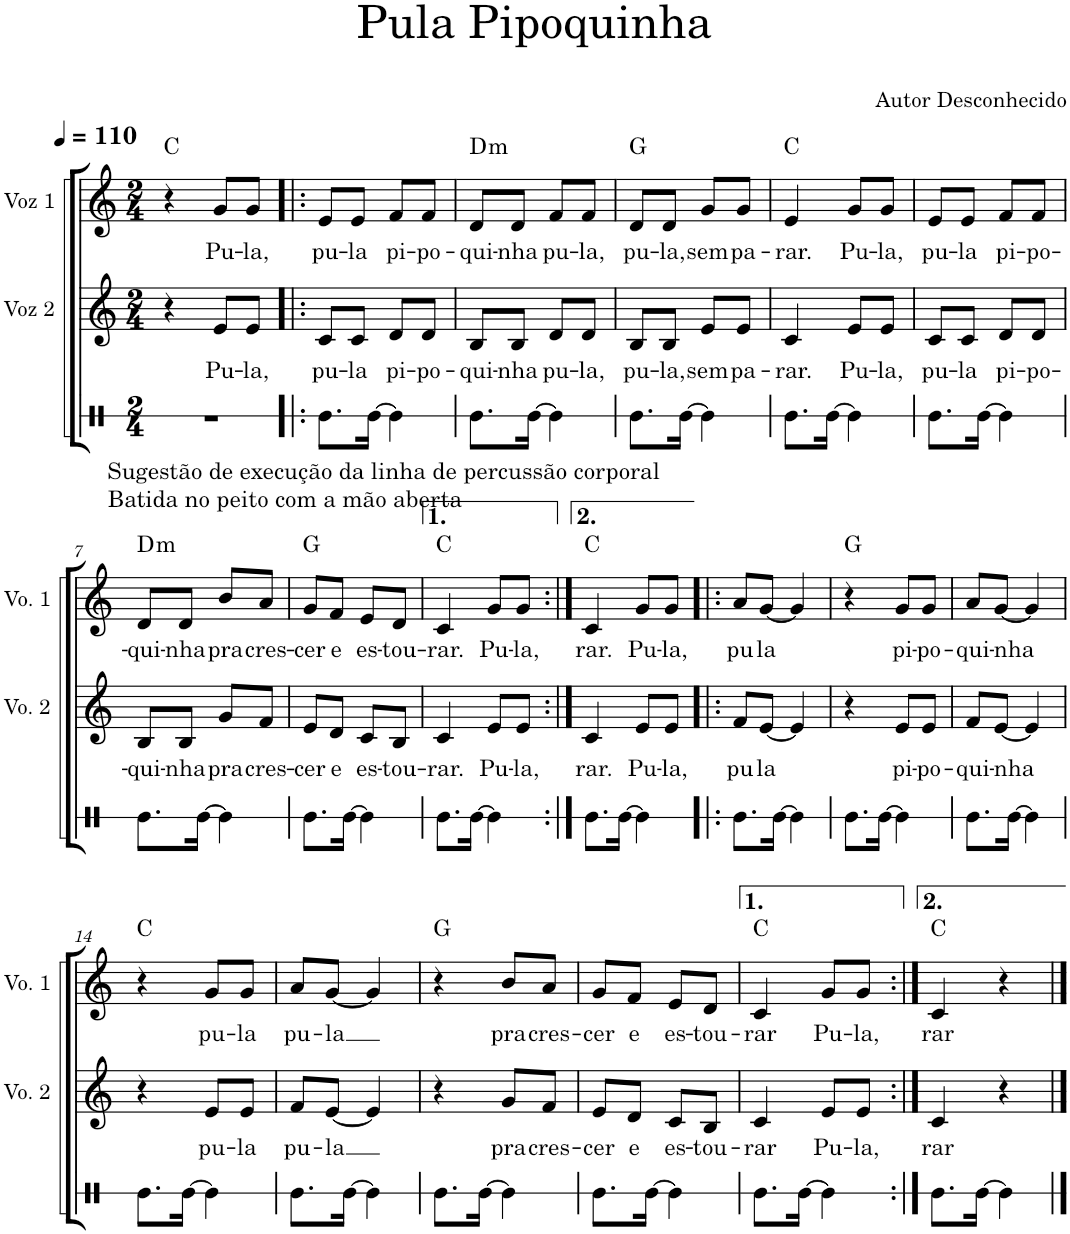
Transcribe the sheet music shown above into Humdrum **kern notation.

**kern	**kern	**text	**kern	**text	**harte
*part3	*part2	*part2	*part1	*part1	*part1
*staff3	*staff2	*staff2	*staff1	*staff1	*
*I"Voz 3	*I"Voz 2	*	*I"Voz 1	*	*
*	*I'Vo. 2	*	*I'Vo. 1	*	*
*stria1	*	*	*	*	*
*clefX	*clefG2	*	*clefG2	*	*
*k[]	*k[]	*	*k[]	*	*
*M2/4	*M2/4	*	*M2/4	*	*
*MM110	*MM110	*	*MM110	*	*
=1	=1	=1	=1	=1	=1
!LO:TX:b:t=Sugestão de execução da linha de percussão corporal	!	!	!	!	!
!LO:TX:b:t=Batida no peito com a mão aberta	!	!	!	!	!
2r	4r	.	4r	.	C:maj
!	!	!LO:LY:b	!	!LO:LY:b	!
.	8e/L	Pu-	8g/L	Pu-	.
!	!	!LO:LY:b	!	!LO:LY:b	!
.	8e/J	-la,	8g/J	-la,	.
=2!|:	=2!|:	=2!|:	=2!|:	=2!|:	=2!|:
!	!	!LO:LY:b	!	!LO:LY:b	!
8.Re\L	8c/L	pu-	8e/L	pu-	.
!	!	!LO:LY:b	!	!LO:LY:b	!
.	8c/J	-la	8e/J	-la	.
[16Re\Jk	.	.	.	.	.
!	!	!LO:LY:b	!	!LO:LY:b	!
4Re\]	8d/L	pi-	8f/L	pi-	.
!	!	!LO:LY:b	!	!LO:LY:b	!
.	8d/J	-po-	8f/J	-po-	.
=3	=3	=3	=3	=3	=3
!	!	!LO:LY:b	!	!LO:LY:b	!LO:H:kt=m
8.Re\L	8B/L	-qui-	8d/L	-qui-	D:min
!	!	!LO:LY:b	!	!LO:LY:b	!
.	8B/J	-nha	8d/J	-nha	.
[16Re\Jk	.	.	.	.	.
!	!	!LO:LY:b	!	!LO:LY:b	!
4Re\]	8d/L	pu-	8f/L	pu-	.
!	!	!LO:LY:b	!	!LO:LY:b	!
.	8d/J	-la,	8f/J	-la,	.
=4	=4	=4	=4	=4	=4
!	!	!LO:LY:b	!	!LO:LY:b	!
8.Re\L	8B/L	pu-	8d/L	pu-	G:maj
!	!	!LO:LY:b	!	!LO:LY:b	!
.	8B/J	-la,	8d/J	-la,	.
[16Re\Jk	.	.	.	.	.
!	!	!LO:LY:b	!	!LO:LY:b	!
4Re\]	8e/L	sem	8g/L	sem	.
!	!	!LO:LY:b	!	!LO:LY:b	!
.	8e/J	pa-	8g/J	pa-	.
=5	=5	=5	=5	=5	=5
!	!	!LO:LY:b	!	!LO:LY:b	!
8.Re\L	4c/	-rar.	4e/	-rar.	C:maj
[16Re\Jk	.	.	.	.	.
!	!	!LO:LY:b	!	!LO:LY:b	!
4Re\]	8e/L	Pu-	8g/L	Pu-	.
!	!	!LO:LY:b	!	!LO:LY:b	!
.	8e/J	-la,	8g/J	-la,	.
=6	=6	=6	=6	=6	=6
!	!	!LO:LY:b	!	!LO:LY:b	!
8.Re\L	8c/L	pu-	8e/L	pu-	.
!	!	!LO:LY:b	!	!LO:LY:b	!
.	8c/J	-la	8e/J	-la	.
[16Re\Jk	.	.	.	.	.
!	!	!LO:LY:b	!	!LO:LY:b	!
4Re\]	8d/L	pi-	8f/L	pi-	.
!	!	!LO:LY:b	!	!LO:LY:b	!
.	8d/J	-po-	8f/J	-po-	.
!!LO:LB:g=z
=7	=7	=7	=7	=7	=7
!	!	!LO:LY:b	!	!LO:LY:b	!LO:H:kt=m
8.Re\L	8B/L	-qui-	8d/L	-qui-	D:min
!	!	!LO:LY:b	!	!LO:LY:b	!
.	8B/J	-nha	8d/J	-nha	.
[16Re\Jk	.	.	.	.	.
!	!	!LO:LY:b	!	!LO:LY:b	!
4Re\]	8g/L	pra	8b/L	pra	.
!	!	!LO:LY:b	!	!LO:LY:b	!
.	8f/J	cres-	8a/J	cres-	.
=8	=8	=8	=8	=8	=8
!	!	!LO:LY:b	!	!LO:LY:b	!
8.Re\L	8e/L	-cer	8g/L	-cer	G:maj
!	!	!LO:LY:b	!	!LO:LY:b	!
.	8d/J	e	8f/J	e	.
[16Re\Jk	.	.	.	.	.
!	!	!LO:LY:b	!	!LO:LY:b	!
4Re\]	8c/L	es-	8e/L	es-	.
!	!	!LO:LY:b	!	!LO:LY:b	!
.	8B/J	-tou-	8d/J	-tou-	.
=9	=9	=9	=9	=9	=9
!	!	!LO:LY:b	!	!LO:LY:b	!
8.Re\L	4c/	-rar.	4c/	-rar.	C:maj
[16Re\Jk	.	.	.	.	.
!	!	!LO:LY:b	!	!LO:LY:b	!
4Re\]	8e/L	Pu-	8g/L	Pu-	.
!	!	!LO:LY:b	!	!LO:LY:b	!
.	8e/J	-la,	8g/J	-la,	.
=10:|!	=10:|!	=10:|!	=10:|!	=10:|!	=10:|!
!	!	!LO:LY:b	!	!LO:LY:b	!
8.Re\L	4c/	-rar.	4c/	-rar.	C:maj
[16Re\Jk	.	.	.	.	.
!	!	!LO:LY:b	!	!LO:LY:b	!
4Re\]	8e/L	Pu-	8g/L	Pu-	.
!	!	!LO:LY:b	!	!LO:LY:b	!
.	8e/J	-la,	8g/J	-la,	.
=11!|:	=11!|:	=11!|:	=11!|:	=11!|:	=11!|:
!	!	!LO:LY:b	!	!LO:LY:b	!
8.Re\L	8f/L	pu	8a/L	pu	.
!	!	!LO:LY:b	!	!LO:LY:b	!
.	[8e/J	la	[8g/J	la	.
[16Re\Jk	.	.	.	.	.
4Re\]	4e/]	.	4g/]	.	.
=12	=12	=12	=12	=12	=12
8.Re\L	4r	.	4r	.	G:maj
[16Re\Jk	.	.	.	.	.
!	!	!LO:LY:b	!	!LO:LY:b	!
4Re\]	8e/L	pi-	8g/L	pi-	.
!	!	!LO:LY:b	!	!LO:LY:b	!
.	8e/J	-po-	8g/J	-po-	.
=13	=13	=13	=13	=13	=13
!	!	!LO:LY:b	!	!LO:LY:b	!
8.Re\L	8f/L	-qui-	8a/L	-qui-	.
!	!	!LO:LY:b	!	!LO:LY:b	!
.	[8e/J	-nha	[8g/J	-nha	.
[16Re\Jk	.	.	.	.	.
4Re\]	4e/]	.	4g/]	.	.
!!LO:LB:g=z
=14	=14	=14	=14	=14	=14
8.Re\L	4r	.	4r	.	C:maj
[16Re\Jk	.	.	.	.	.
!	!	!LO:LY:b	!	!LO:LY:b	!
4Re\]	8e/L	pu-	8g/L	pu-	.
!	!	!LO:LY:b	!	!LO:LY:b	!
.	8e/J	-la	8g/J	-la	.
=15	=15	=15	=15	=15	=15
!	!	!LO:LY:b	!	!LO:LY:b	!
8.Re\L	8f/L	pu-	8a/L	pu-	.
!	!	!LO:LY:b	!	!LO:LY:b	!
.	[8e/J	-la	[8g/J	-la	.
[16Re\Jk	.	.	.	.	.
4Re\]	4e/]	.	4g/]	.	.
=16	=16	=16	=16	=16	=16
8.Re\L	4r	.	4r	.	G:maj
[16Re\Jk	.	.	.	.	.
!	!	!LO:LY:b	!	!LO:LY:b	!
4Re\]	8g/L	pra	8b/L	pra	.
!	!	!LO:LY:b	!	!LO:LY:b	!
.	8f/J	cres-	8a/J	cres-	.
=17	=17	=17	=17	=17	=17
!	!	!LO:LY:b	!	!LO:LY:b	!
8.Re\L	8e/L	-cer	8g/L	-cer	.
!	!	!LO:LY:b	!	!LO:LY:b	!
.	8d/J	e	8f/J	e	.
[16Re\Jk	.	.	.	.	.
!	!	!LO:LY:b	!	!LO:LY:b	!
4Re\]	8c/L	es-	8e/L	es-	.
!	!	!LO:LY:b	!	!LO:LY:b	!
.	8B/J	-tou-	8d/J	-tou-	.
=18	=18	=18	=18	=18	=18
!	!	!LO:LY:b	!	!LO:LY:b	!
8.Re\L	4c/	-rar	4c/	-rar	C:maj
[16Re\Jk	.	.	.	.	.
!	!	!LO:LY:b	!	!LO:LY:b	!
4Re\]	8e/L	Pu-	8g/L	Pu-	.
!	!	!LO:LY:b	!	!LO:LY:b	!
.	8e/J	-la,	8g/J	-la,	.
=19:|!	=19:|!	=19:|!	=19:|!	=19:|!	=19:|!
!	!	!LO:LY:b	!	!LO:LY:b	!
8.Re\L	4c/	-rar	4c/	-rar	C:maj
[16Re\Jk	.	.	.	.	.
4Re\]	4r	.	4r	.	.
==	==	==	==	==	==
*-	*-	*-	*-	*-	*-
